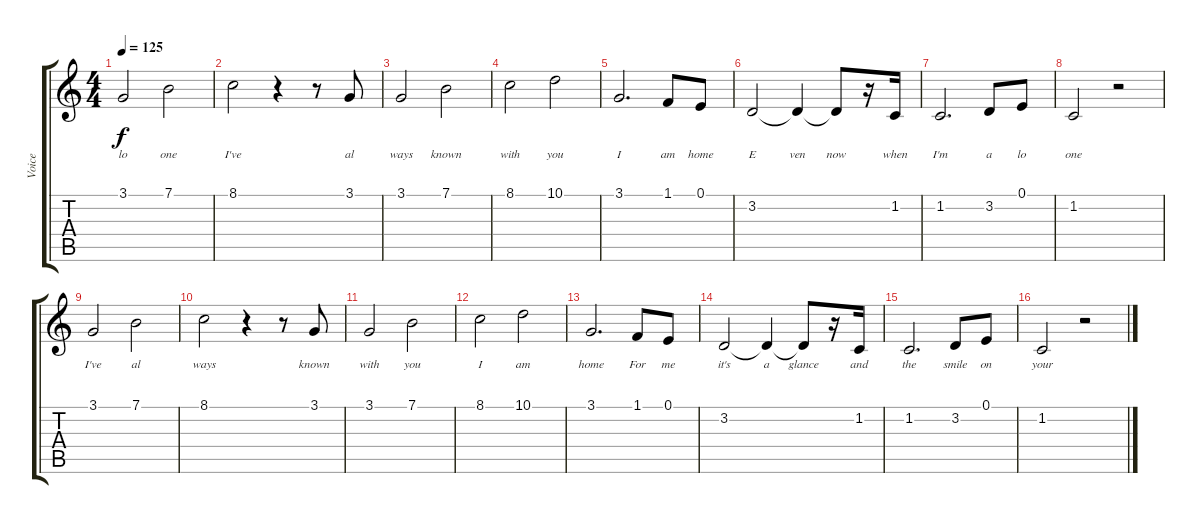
\track ("Voice" "Voice") {instrument pad1newage}
\staff {score tabs}
\tuning (E4 B3 G3 D3 A2 E2) {hide}
\ts (4 4)
\tempo 125
\clef g2
\ks c
3.1.2{lyrics (0 "lo") lyrics (1 "") lyrics (2 "") lyrics (3 "") lyrics (4 "") dy f} 7.1.2{lyrics (0 "one") lyrics (1 "") lyrics (2 "") lyrics (3 "") lyrics (4 "")} |
8.1.2{lyrics (0 "I've") lyrics (1 "") lyrics (2 "") lyrics (3 "") lyrics (4 "")} r.4 r.8 3.1.8{lyrics (0 "al") lyrics (1 "") lyrics (2 "") lyrics (3 "") lyrics (4 "")} |
3.1.2{lyrics (0 "ways") lyrics (1 "") lyrics (2 "") lyrics (3 "") lyrics (4 "")} 7.1.2{lyrics (0 "known") lyrics (1 "") lyrics (2 "") lyrics (3 "") lyrics (4 "")} |
8.1.2{lyrics (0 "with") lyrics (1 "") lyrics (2 "") lyrics (3 "") lyrics (4 "")} 10.1.2{lyrics (0 "you") lyrics (1 "") lyrics (2 "") lyrics (3 "") lyrics (4 "")} |
3.1.2{d lyrics (0 "I") lyrics (1 "") lyrics (2 "") lyrics (3 "") lyrics (4 "")} 1.1.8{lyrics (0 "am") lyrics (1 "") lyrics (2 "") lyrics (3 "") lyrics (4 "")} 0.1.8{lyrics (0 "home") lyrics (1 "") lyrics (2 "") lyrics (3 "") lyrics (4 "")} |
3.2.2{lyrics (0 "E") lyrics (1 "") lyrics (2 "") lyrics (3 "") lyrics (4 "")} 3.2{t}.4{lyrics (0 "ven") lyrics (1 "") lyrics (2 "") lyrics (3 "") lyrics (4 "")} 3.2{t}.8{lyrics (0 "now") lyrics (1 "") lyrics (2 "") lyrics (3 "") lyrics (4 "")} r.16 1.2.16{lyrics (0 "when") lyrics (1 "") lyrics (2 "") lyrics (3 "") lyrics (4 "")} |
1.2.2{d lyrics (0 "I'm") lyrics (1 "") lyrics (2 "") lyrics (3 "") lyrics (4 "")} 3.2.8{lyrics (0 "a") lyrics (1 "") lyrics (2 "") lyrics (3 "") lyrics (4 "")} 0.1.8{lyrics (0 "lo") lyrics (1 "") lyrics (2 "") lyrics (3 "") lyrics (4 "")} |
1.2.2{lyrics (0 "one") lyrics (1 "") lyrics (2 "") lyrics (3 "") lyrics (4 "")} r.2 |
3.1.2{lyrics (0 "I've") lyrics (1 "") lyrics (2 "") lyrics (3 "") lyrics (4 "")} 7.1.2{lyrics (0 "al") lyrics (1 "") lyrics (2 "") lyrics (3 "") lyrics (4 "")} |
8.1.2{lyrics (0 "ways") lyrics (1 "") lyrics (2 "") lyrics (3 "") lyrics (4 "")} r.4 r.8 3.1.8{lyrics (0 "known") lyrics (1 "") lyrics (2 "") lyrics (3 "") lyrics (4 "")} |
3.1.2{lyrics (0 "with") lyrics (1 "") lyrics (2 "") lyrics (3 "") lyrics (4 "")} 7.1.2{lyrics (0 "you") lyrics (1 "") lyrics (2 "") lyrics (3 "") lyrics (4 "")} |
8.1.2{lyrics (0 "I") lyrics (1 "") lyrics (2 "") lyrics (3 "") lyrics (4 "")} 10.1.2{lyrics (0 "am") lyrics (1 "") lyrics (2 "") lyrics (3 "") lyrics (4 "")} |
3.1.2{d lyrics (0 "home") lyrics (1 "") lyrics (2 "") lyrics (3 "") lyrics (4 "")} 1.1.8{lyrics (0 "For") lyrics (1 "") lyrics (2 "") lyrics (3 "") lyrics (4 "")} 0.1.8{lyrics (0 "me") lyrics (1 "") lyrics (2 "") lyrics (3 "") lyrics (4 "")} |
3.2.2{lyrics (0 "it's") lyrics (1 "") lyrics (2 "") lyrics (3 "") lyrics (4 "")} 3.2{t}.4{lyrics (0 "a") lyrics (1 "") lyrics (2 "") lyrics (3 "") lyrics (4 "")} 3.2{t}.8{lyrics (0 "glance") lyrics (1 "") lyrics (2 "") lyrics (3 "") lyrics (4 "")} r.16 1.2.16{lyrics (0 "and") lyrics (1 "") lyrics (2 "") lyrics (3 "") lyrics (4 "")} |
1.2.2{d lyrics (0 "the") lyrics (1 "") lyrics (2 "") lyrics (3 "") lyrics (4 "")} 3.2.8{lyrics (0 "smile") lyrics (1 "") lyrics (2 "") lyrics (3 "") lyrics (4 "")} 0.1.8{lyrics (0 "on") lyrics (1 "") lyrics (2 "") lyrics (3 "") lyrics (4 "")} |
1.2.2{lyrics (0 "your") lyrics (1 "") lyrics (2 "") lyrics (3 "") lyrics (4 "")} r.2
